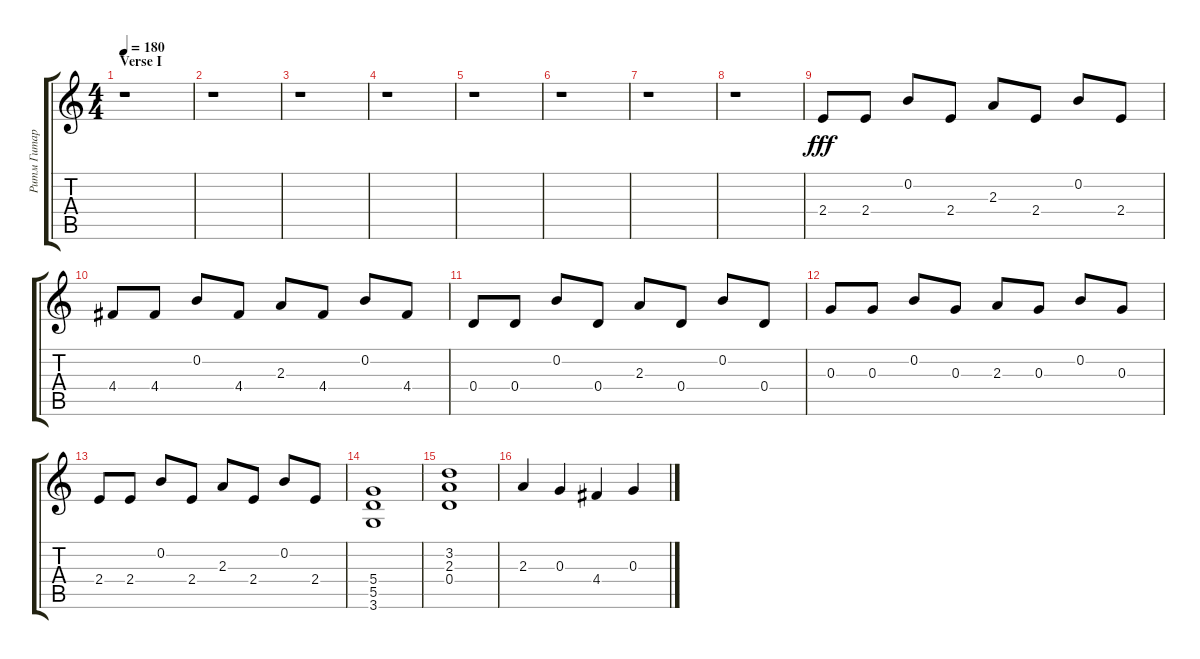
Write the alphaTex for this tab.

\track ("Ритм Гитара" "Ритм Гитар") {instrument distortionguitar}
\staff {score tabs}
\tuning (E4 B3 G3 D3 A2 E2) {hide}
\ts (4 4)
\section ("" "Verse I")
\tempo 180
\clef g2
\ks c
r.1{dy fff} |
r.1 |
r.1 |
r.1 |
r.1 |
r.1 |
r.1 |
r.1 |
2.4.8 2.4.8 0.2.8 2.4.8 2.3.8 2.4.8 0.2.8 2.4.8 |
4.4.8 4.4.8 0.2.8 4.4.8 2.3.8 4.4.8 0.2.8 4.4.8 |
0.4.8 0.4.8 0.2.8 0.4.8 2.3.8 0.4.8 0.2.8 0.4.8 |
0.3.8 0.3.8 0.2.8 0.3.8 2.3.8 0.3.8 0.2.8 0.3.8 |
2.4.8 2.4.8 0.2.8 2.4.8 2.3.8 2.4.8 0.2.8 2.4.8 |
(5.4 5.5 3.6).1 |
(3.2 2.3 0.4).1 |
2.3.4 0.3.4 4.4.4 0.3.4
